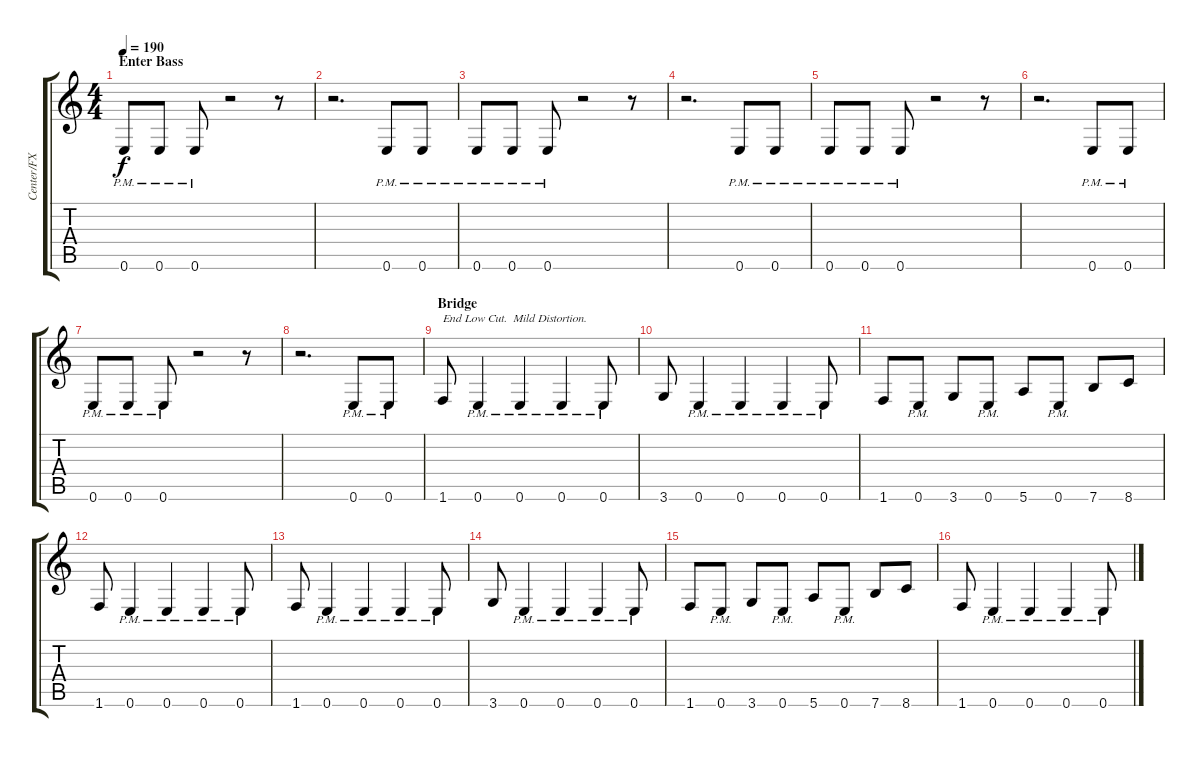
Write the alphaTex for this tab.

\track ("Center/FX Guitar" "Center/FX ") {instrument overdrivenguitar}
\staff {score tabs}
\tuning (E4 B3 G3 E3 A2 E2) {hide}
\ts (4 4)
\section ("" "Enter Bass")
\tempo 190
\clef g2
\ks c
0.6{pm}.8{dy f} 0.6{pm}.8 0.6{pm}.8 r.2 r.8 |
r.2{d} 0.6{pm}.8 0.6{pm}.8 |
0.6{pm}.8 0.6{pm}.8 0.6{pm}.8 r.2 r.8 |
r.2{d} 0.6{pm}.8 0.6{pm}.8 |
0.6{pm}.8 0.6{pm}.8 0.6{pm}.8 r.2 r.8 |
r.2{d} 0.6{pm}.8 0.6{pm}.8 |
0.6{pm}.8 0.6{pm}.8 0.6{pm}.8 r.2 r.8 |
r.2{d} 0.6{pm}.8 0.6{pm}.8 |
\section ("" "Bridge")
1.6.8{txt "End Low Cut.  Mild Distortion."} 0.6{pm}.4 0.6{pm}.4 0.6{pm}.4 0.6{pm}.8 |
3.6.8 0.6{pm}.4 0.6{pm}.4 0.6{pm}.4 0.6{pm}.8 |
1.6.8 0.6{pm}.8 3.6.8 0.6{pm}.8 5.6.8 0.6{pm}.8 7.6.8 8.6.8 |
1.6.8 0.6{pm}.4 0.6{pm}.4 0.6{pm}.4 0.6{pm}.8 |
1.6.8 0.6{pm}.4 0.6{pm}.4 0.6{pm}.4 0.6{pm}.8 |
3.6.8 0.6{pm}.4 0.6{pm}.4 0.6{pm}.4 0.6{pm}.8 |
1.6.8 0.6{pm}.8 3.6.8 0.6{pm}.8 5.6.8 0.6{pm}.8 7.6.8 8.6.8 |
1.6.8 0.6{pm}.4 0.6{pm}.4 0.6{pm}.4 0.6{pm}.8
